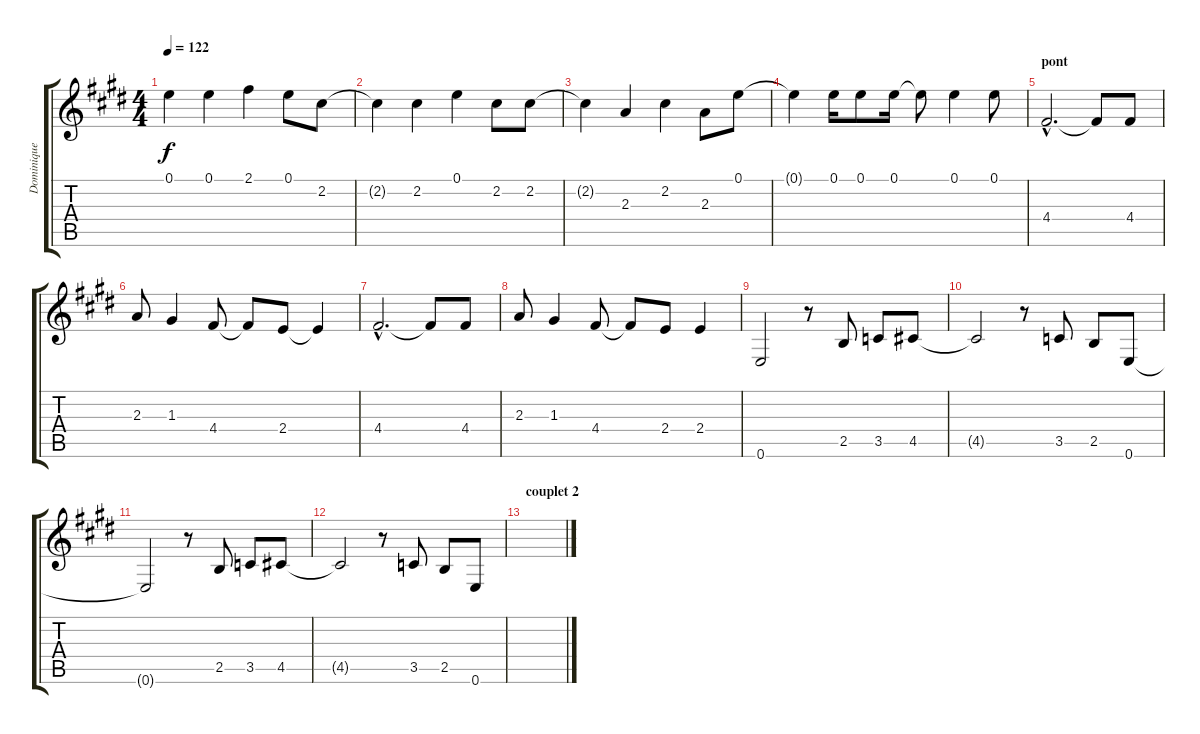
\track ("Dominique Nicolas (guitare mélodique)" "Dominique ") {instrument distortionguitar}
\staff {score tabs}
\tuning (E4 B3 G3 D3 A2 E2) {hide}
\ts (4 4)
\tempo 122
\clef g2
\ks e
0.1.4{dy f} 0.1.4 2.1.4 0.1.8 2.2.8 |
2.2{t}.4 2.2.4 0.1.4 2.2.8 2.2.8 |
2.2{t}.4 2.3.4 2.2.4 2.3.8 0.1.8 |
0.1{t}.4 0.1.16 0.1.8 0.1.16 0.1{t}.8 0.1.4 0.1.8 |
\section ("" "pont")
4.4{hac}.2{d} 4.4{t}.8 4.4.8 |
2.3.8 1.3.4 4.4.8 4.4{t}.8 2.4.8 2.4{t}.4 |
4.4{hac}.2{d} 4.4{t}.8 4.4.8 |
2.3.8 1.3.4 4.4.8 4.4{t}.8 2.4.8 2.4.4 |
0.6.2 r.8 2.5.8 3.5.8 4.5.8 |
4.5{t}.2 r.8 3.5.8 2.5.8 0.6.8 |
0.6{t}.2 r.8 2.5.8 3.5.8 4.5.8 |
4.5{t}.2 r.8 3.5.8 2.5.8 0.6.8 |
\section ("" "couplet 2")
